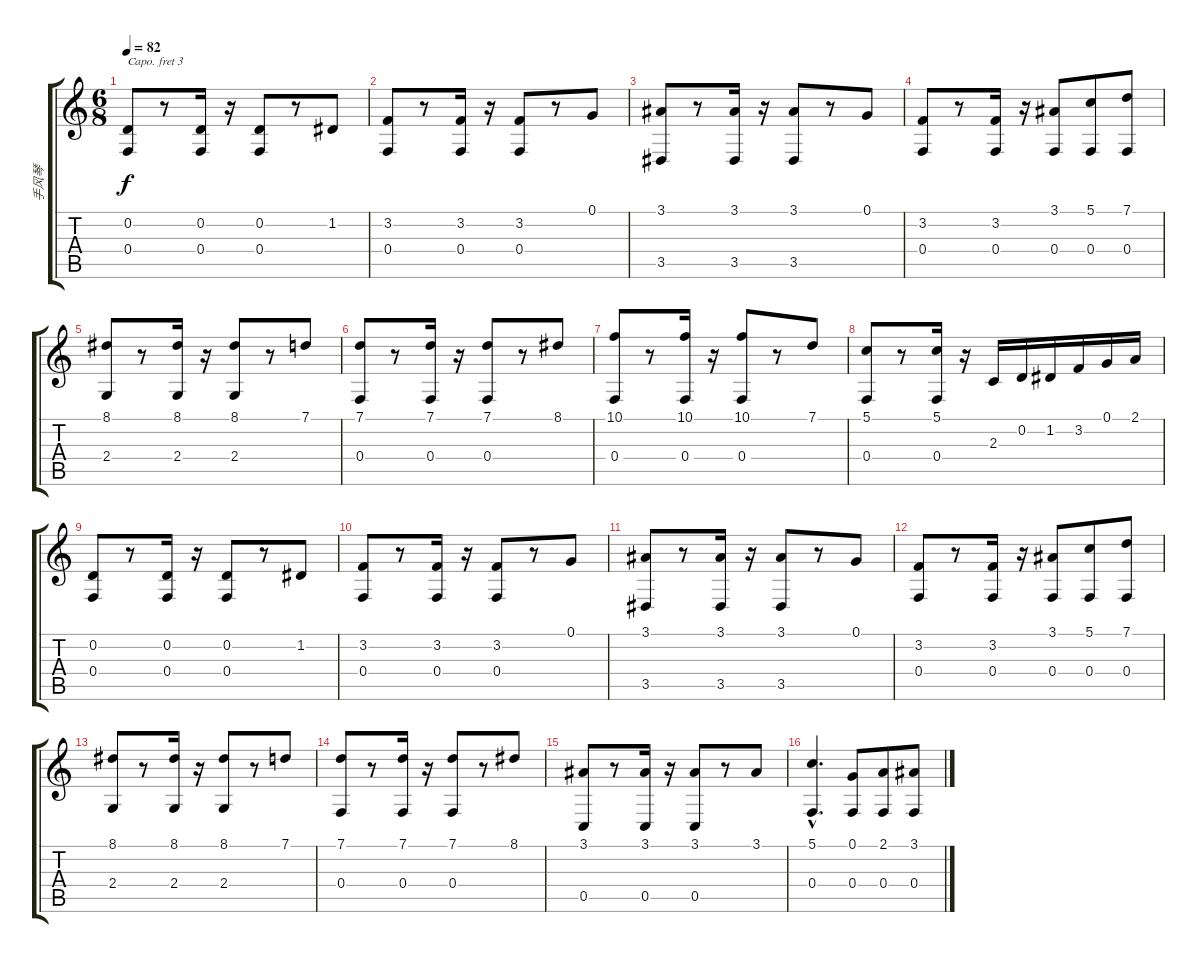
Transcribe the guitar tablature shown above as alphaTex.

\track ("手风琴" "手风琴") {instrument accordion}
\staff {score tabs}
\capo 3
\tuning (E4 B3 G3 D3 A2 E2) {hide}
\ts (6 8)
\tempo 82
\clef g2
\ks c
(0.2 0.4).8{dy f} r.8 (0.2 0.4).16 r.16 (0.2 0.4).8 r.8 1.2.8 |
(3.2 0.4).8 r.8 (3.2 0.4).16 r.16 (3.2 0.4).8 r.8 0.1.8 |
(3.1 3.5).8 r.8 (3.1 3.5).16 r.16 (3.1 3.5).8 r.8 0.1.8 |
(3.2 0.4).8 r.8 (3.2 0.4).16 r.16 (3.1 0.4).8 (5.1 0.4).8 (7.1 0.4).8 |
(8.1 2.4).8 r.8 (8.1 2.4).16 r.16 (8.1 2.4).8 r.8 7.1.8 |
(7.1 0.4).8 r.8 (7.1 0.4).16 r.16 (7.1 0.4).8 r.8 8.1.8 |
(10.1 0.4).8 r.8 (10.1 0.4).16 r.16 (10.1 0.4).8 r.8 7.1.8 |
(5.1 0.4).8 r.8 (5.1 0.4).16 r.16 2.3.16 0.2.16 1.2.16 3.2.16 0.1.16 2.1.16 |
(0.2 0.4).8 r.8 (0.2 0.4).16 r.16 (0.2 0.4).8 r.8 1.2.8 |
(3.2 0.4).8 r.8 (3.2 0.4).16 r.16 (3.2 0.4).8 r.8 0.1.8 |
(3.1 3.5).8 r.8 (3.1 3.5).16 r.16 (3.1 3.5).8 r.8 0.1.8 |
(3.2 0.4).8 r.8 (3.2 0.4).16 r.16 (3.1 0.4).8 (5.1 0.4).8 (7.1 0.4).8 |
(8.1 2.4).8 r.8 (8.1 2.4).16 r.16 (8.1 2.4).8 r.8 7.1.8 |
(7.1 0.4).8 r.8 (7.1 0.4).16 r.16 (7.1 0.4).8 r.8 8.1.8 |
(3.1 0.5).8 r.8 (3.1 0.5).16 r.16 (3.1 0.5).8 r.8 3.1.8 |
(5.1{hac} 0.4{hac}).4{d} (0.1 0.4).8{volume 14} (2.1 0.4).8 (3.1 0.4).8
